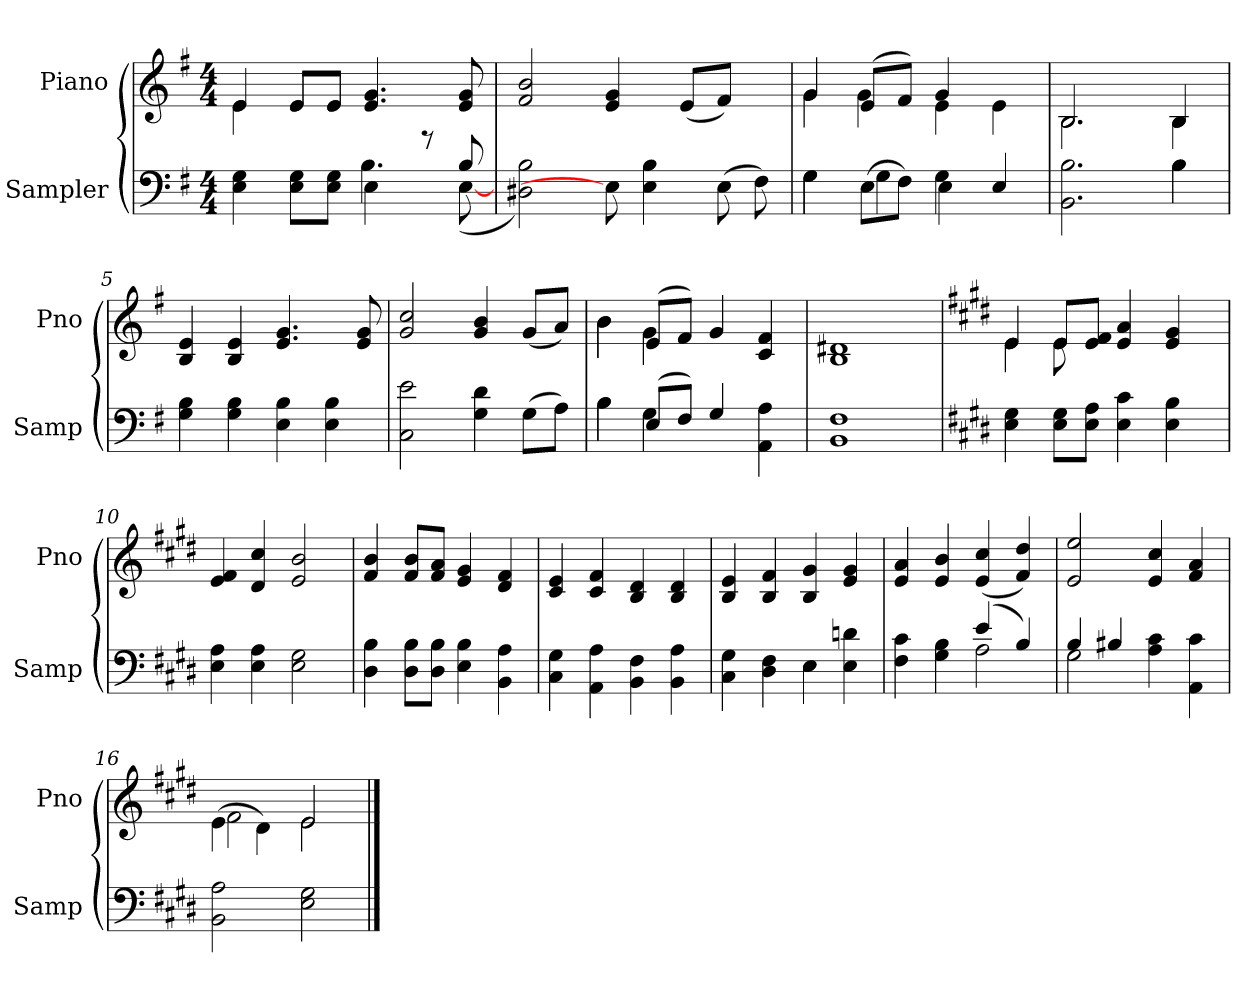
**kern	**kern
*part2	*part1
*staff2	*staff1
*I"Sampler	*I"Piano
*I'Samp	*I'Pno
*clefF4	*clefG2
*k[f#]	*k[f#]
*G:	*G:
*M4/4	*M4/4
=1	=1
*^	*^
4E 4G	2ryy	4e/	4e
8E\ 8G\L	.	8e/L	8e/L
8E\ 8G\J	.	8e/J	8e/J
4E\	4.B	4.e 4.g	2ryy
8r	.	.	.
8B/	([8E	8e 8g	.
*v	*v	*	*
*	*v	*v
=2	=2
2D#X 2B)	2f# 2b
8E]	4e 4g
4E 4B	.
.	(8e/L
(8E\	8f#/J)
8F#\)	8ryy
=3	=3
*^	*^
4G\	4G	4g/	4g
(8E\L	4G	(8e/L	4g
8F#\J)	.	8f#/J)	.
4G\	4E	4g/	4e
4E/	4ryy	4e\	4ryy
=4	=4	=4	=4
2.BB 2.B	2.ryy	2.B/	2.B
4B\	4B	4B/	4B
*v	*v	*	*
*	*v	*v
=5	=5
4G 4B	4B 4e
4G 4B	4B 4e
4E 4B	4.e 4.g
4E 4B	.
.	8e 8g
=6	=6
2C 2e	2g 2cc
4G 4d	4g 4b
(8G\L	(8g/L
8A\J)	8a/J)
=7	=7
*^	*^
4B\	4B	4b\	4b
(8E/L	4G	(8e/L	4g
8F#/J)	.	8f#/J)	.
4G/	2ryy	4g/	2ryy
4AA 4A	.	4c 4f#	.
*v	*v	*	*
*	*v	*v
=8	=8
1BB 1F#	1B 1d#X
=9!|	=9!|
*k[f#c#g#d#]	*k[f#c#g#d#]
*E:	*E:
*	*^
4E 4G#	4e/	4e
8E\ 8G#\L	8e/L	8e
8E\ 8A\J	8e/ 8f#/J	2ryy
4E 4c#	4e 4a	.
4E 4B	4e 4g#	.
.	.	8ryy
*	*v	*v
=10	=10
4E 4A	4e 4f#
4E 4A	4d# 4cc#
2E 2G#	2e 2b
=11	=11
4D# 4B	4f# 4b
8D#\ 8B\L	8f#/ 8b/L
8D#\ 8B\J	8f#/ 8a/J
4E 4B	4e 4g#
4BB 4A	4d# 4f#
=12	=12
4C# 4G#	4c# 4e
4AA 4A	4c# 4f#
4BB 4F#	4B 4d#
4BB 4A	4B 4d#
=13	=13
*^	*
4C# 4G#	2ryy	4B 4e
4D# 4F#	.	4B 4f#
4E\	4E	4B 4g#
4E 4dn	4ryy	4e 4g#
=14	=14	=14
4F# 4c#	2ryy	4e 4a
4G# 4B	.	4e 4b
(4e/	2A	(4e 4cc#
4B/)	.	4f# 4dd#)
=15	=15	=15
4B/	2G#	2e 2ee
4B#X/	.	.
4A 4c#	2ryy	4e 4cc#
4AA 4c#	.	4f# 4a
*v	*v	*
=16	=16
*	*^
2BB 2A	(4e\	2f#
.	4d#\)	.
2E 2G#	2e/	2e
*	*v	*v
==	==
*-	*-
